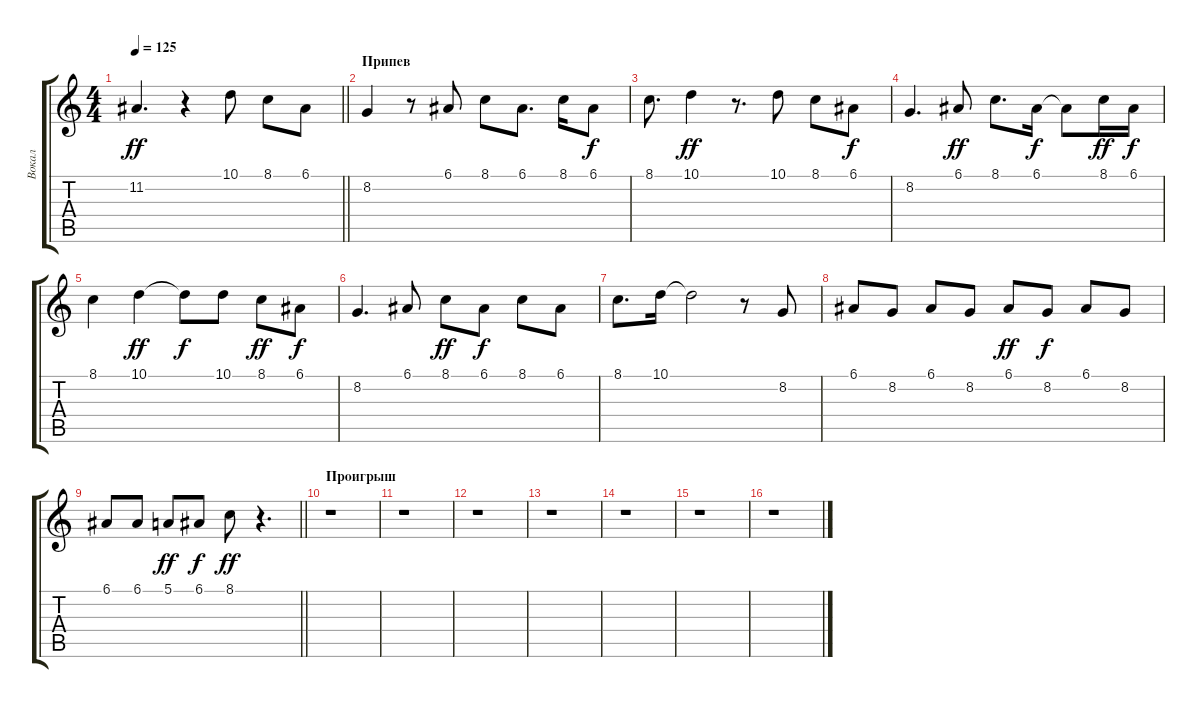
\track ("Вокал" "Вокал") {instrument flute}
\staff {score tabs}
\tuning (E4 B3 G3 D3 A2 E2) {hide}
\ts (4 4)
\tempo 125
\clef g2
\barLineRight lightlight
\ks c
11.2.4{d dy ff} r.4 10.1.8 8.1.8 6.1.8 |
\section ("" "Припев")
8.2.4 r.8 6.1.8 8.1.8 6.1.8{d} 8.1.16 6.1.8{dy f} |
8.1.8{d} 10.1.4{dy ff} r.8{d} 10.1.8 8.1.8 6.1.8{dy f} |
8.2.4{d} 6.1.8{dy ff} 8.1.8{d} 6.1.16{dy f} 6.1{t}.8 8.1.16{dy ff} 6.1.16{dy f} |
8.1.4 10.1.4{dy ff} 10.1{t}.8{dy f} 10.1.8 8.1.8{dy ff} 6.1.8{dy f} |
8.2.4{d} 6.1.8 8.1.8{dy ff} 6.1.8{dy f} 8.1.8 6.1.8 |
8.1.8{d} 10.1.16 10.1{t}.2 r.8 8.2.8 |
6.1.8 8.2.8 6.1.8 8.2.8 6.1.8{dy ff} 8.2.8{dy f} 6.1.8 8.2.8 |
\barLineRight lightlight
6.1.8 6.1.8 5.1.8{dy ff} 6.1.8{dy f} 8.1.8{dy ff} r.4{d} |
\section ("" "Проигрыш")
r.1 |
r.1 |
r.1 |
r.1 |
r.1 |
r.1 |
r.1
